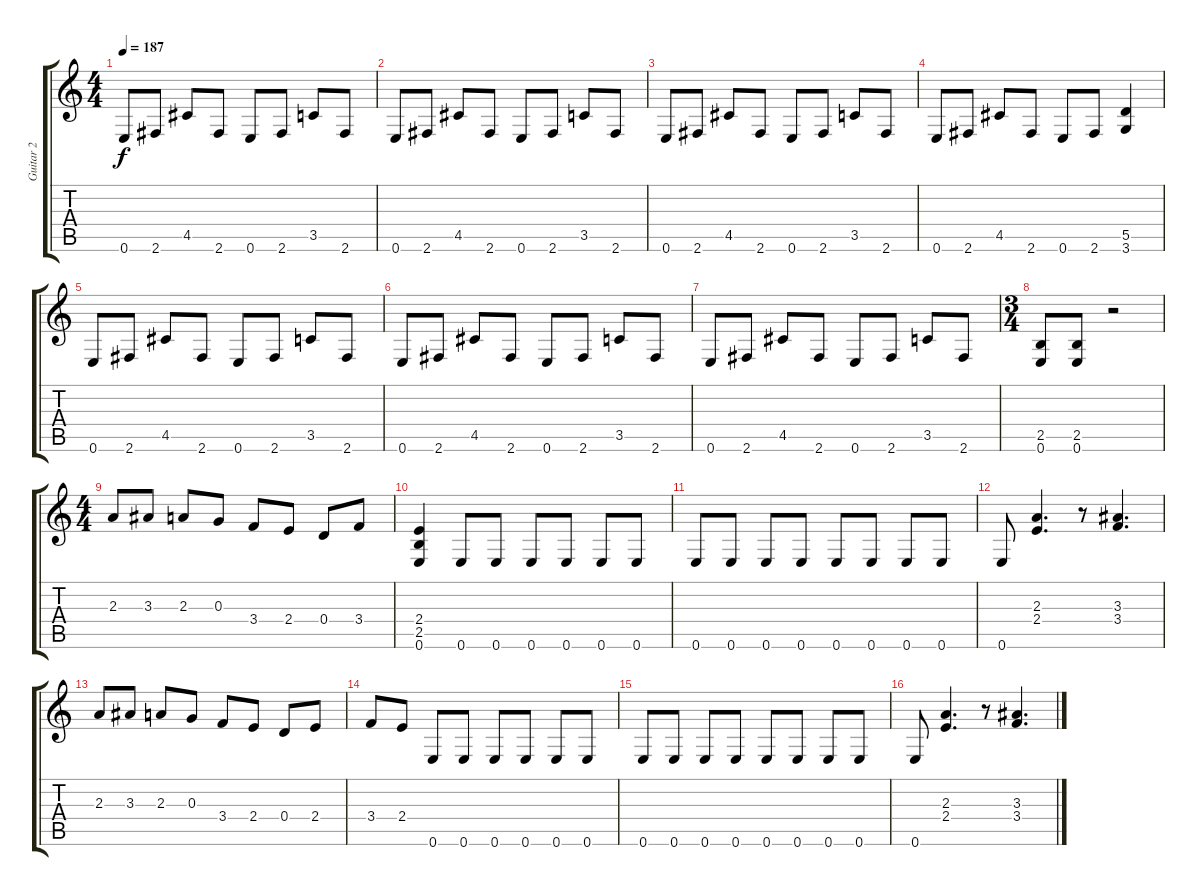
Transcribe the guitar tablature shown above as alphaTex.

\track ("Guitar 2" "Guitar 2") {instrument distortionguitar}
\staff {score tabs}
\tuning (E4 B3 G3 D3 A2 E2) {hide}
\ts (4 4)
\tempo 187
\clef g2
\ks c
0.6.8{dy f} 2.6.8 4.5.8 2.6.8 0.6.8 2.6.8 3.5.8 2.6.8 |
0.6.8 2.6.8 4.5.8 2.6.8 0.6.8 2.6.8 3.5.8 2.6.8 |
0.6.8 2.6.8 4.5.8 2.6.8 0.6.8 2.6.8 3.5.8 2.6.8 |
0.6.8 2.6.8 4.5.8 2.6.8 0.6.8 2.6.8 (5.5 3.6).4 |
0.6.8 2.6.8 4.5.8 2.6.8 0.6.8 2.6.8 3.5.8 2.6.8 |
0.6.8 2.6.8 4.5.8 2.6.8 0.6.8 2.6.8 3.5.8 2.6.8 |
0.6.8 2.6.8 4.5.8 2.6.8 0.6.8 2.6.8 3.5.8 2.6.8 |
\ts (3 4)
(2.5 0.6).8 (2.5 0.6).8 r.2 |
\ts (4 4)
2.3.8 3.3.8 2.3.8 0.3.8 3.4.8 2.4.8 0.4.8 3.4.8 |
(2.4 2.5 0.6).4 0.6.8 0.6.8 0.6.8 0.6.8 0.6.8 0.6.8 |
0.6.8 0.6.8 0.6.8 0.6.8 0.6.8 0.6.8 0.6.8 0.6.8 |
0.6.8 (2.3 2.4).4{d} r.8 (3.3 3.4).4{d} |
2.3.8 3.3.8 2.3.8 0.3.8 3.4.8 2.4.8 0.4.8 2.4.8 |
3.4.8 2.4.8 0.6.8 0.6.8 0.6.8 0.6.8 0.6.8 0.6.8 |
0.6.8 0.6.8 0.6.8 0.6.8 0.6.8 0.6.8 0.6.8 0.6.8 |
0.6.8 (2.3 2.4).4{d} r.8 (3.3 3.4).4{d}
